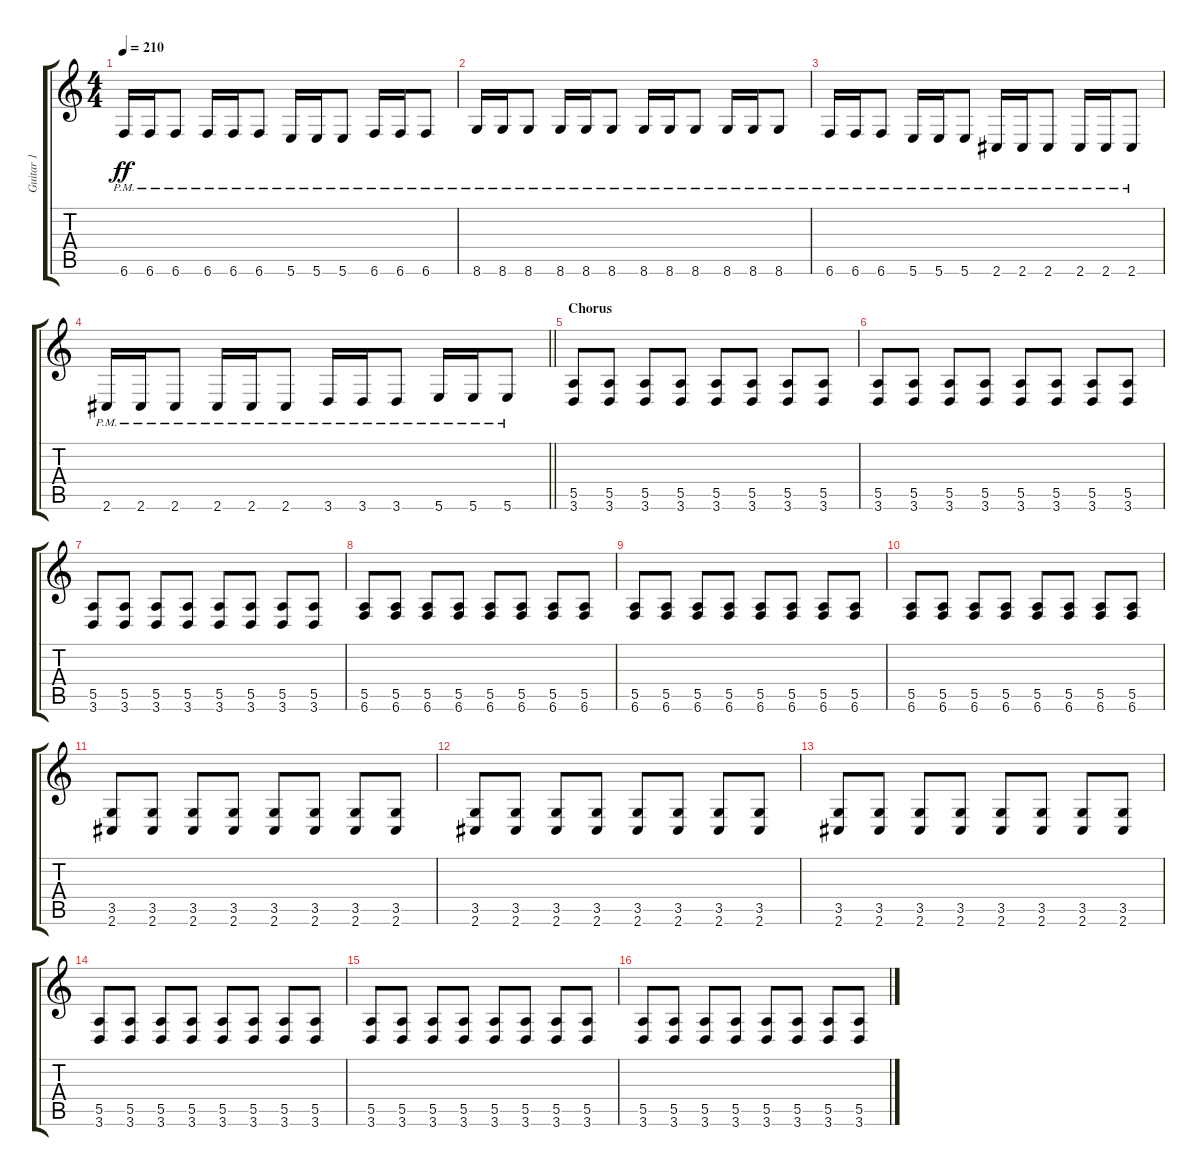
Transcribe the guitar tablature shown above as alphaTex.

\track ("Guitar 1" "Guitar 1") {instrument distortionguitar}
\staff {score tabs}
\tuning (B3 Gb3 D3 A2 E2 B1) {hide}
\ts (4 4)
\tempo 210
\clef g2
\ks c
6.6{pm}.16{dy ff} 6.6{pm}.16 6.6{pm}.8 6.6{pm}.16 6.6{pm}.16 6.6{pm}.8 5.6{pm}.16 5.6{pm}.16 5.6{pm}.8 6.6{pm}.16 6.6{pm}.16 6.6{pm}.8 |
8.6{pm}.16 8.6{pm}.16 8.6{pm}.8 8.6{pm}.16 8.6{pm}.16 8.6{pm}.8 8.6{pm}.16 8.6{pm}.16 8.6{pm}.8 8.6{pm}.16 8.6{pm}.16 8.6{pm}.8 |
6.6{pm}.16 6.6{pm}.16 6.6{pm}.8 5.6{pm}.16 5.6{pm}.16 5.6{pm}.8 2.6{pm}.16 2.6{pm}.16 2.6{pm}.8 2.6{pm}.16 2.6{pm}.16 2.6{pm}.8 |
\barLineRight lightlight
2.6{pm}.16 2.6{pm}.16 2.6{pm}.8 2.6{pm}.16 2.6{pm}.16 2.6{pm}.8 3.6{pm}.16 3.6{pm}.16 3.6{pm}.8 5.6{pm}.16 5.6{pm}.16 5.6{pm}.8 |
\section ("" "Chorus")
(5.5 3.6).8 (5.5 3.6).8 (5.5 3.6).8 (5.5 3.6).8 (5.5 3.6).8 (5.5 3.6).8 (5.5 3.6).8 (5.5 3.6).8 |
(5.5 3.6).8 (5.5 3.6).8 (5.5 3.6).8 (5.5 3.6).8 (5.5 3.6).8 (5.5 3.6).8 (5.5 3.6).8 (5.5 3.6).8 |
(5.5 3.6).8 (5.5 3.6).8 (5.5 3.6).8 (5.5 3.6).8 (5.5 3.6).8 (5.5 3.6).8 (5.5 3.6).8 (5.5 3.6).8 |
(5.5 6.6).8 (5.5 6.6).8 (5.5 6.6).8 (5.5 6.6).8 (5.5 6.6).8 (5.5 6.6).8 (5.5 6.6).8 (5.5 6.6).8 |
(5.5 6.6).8 (5.5 6.6).8 (5.5 6.6).8 (5.5 6.6).8 (5.5 6.6).8 (5.5 6.6).8 (5.5 6.6).8 (5.5 6.6).8 |
(5.5 6.6).8 (5.5 6.6).8 (5.5 6.6).8 (5.5 6.6).8 (5.5 6.6).8 (5.5 6.6).8 (5.5 6.6).8 (5.5 6.6).8 |
(3.5 2.6).8 (3.5 2.6).8 (3.5 2.6).8 (3.5 2.6).8 (3.5 2.6).8 (3.5 2.6).8 (3.5 2.6).8 (3.5 2.6).8 |
(3.5 2.6).8 (3.5 2.6).8 (3.5 2.6).8 (3.5 2.6).8 (3.5 2.6).8 (3.5 2.6).8 (3.5 2.6).8 (3.5 2.6).8 |
(3.5 2.6).8 (3.5 2.6).8 (3.5 2.6).8 (3.5 2.6).8 (3.5 2.6).8 (3.5 2.6).8 (3.5 2.6).8 (3.5 2.6).8 |
(5.5 3.6).8 (5.5 3.6).8 (5.5 3.6).8 (5.5 3.6).8 (5.5 3.6).8 (5.5 3.6).8 (5.5 3.6).8 (5.5 3.6).8 |
(5.5 3.6).8 (5.5 3.6).8 (5.5 3.6).8 (5.5 3.6).8 (5.5 3.6).8 (5.5 3.6).8 (5.5 3.6).8 (5.5 3.6).8 |
(5.5 3.6).8 (5.5 3.6).8 (5.5 3.6).8 (5.5 3.6).8 (5.5 3.6).8 (5.5 3.6).8 (5.5 3.6).8 (5.5 3.6).8
